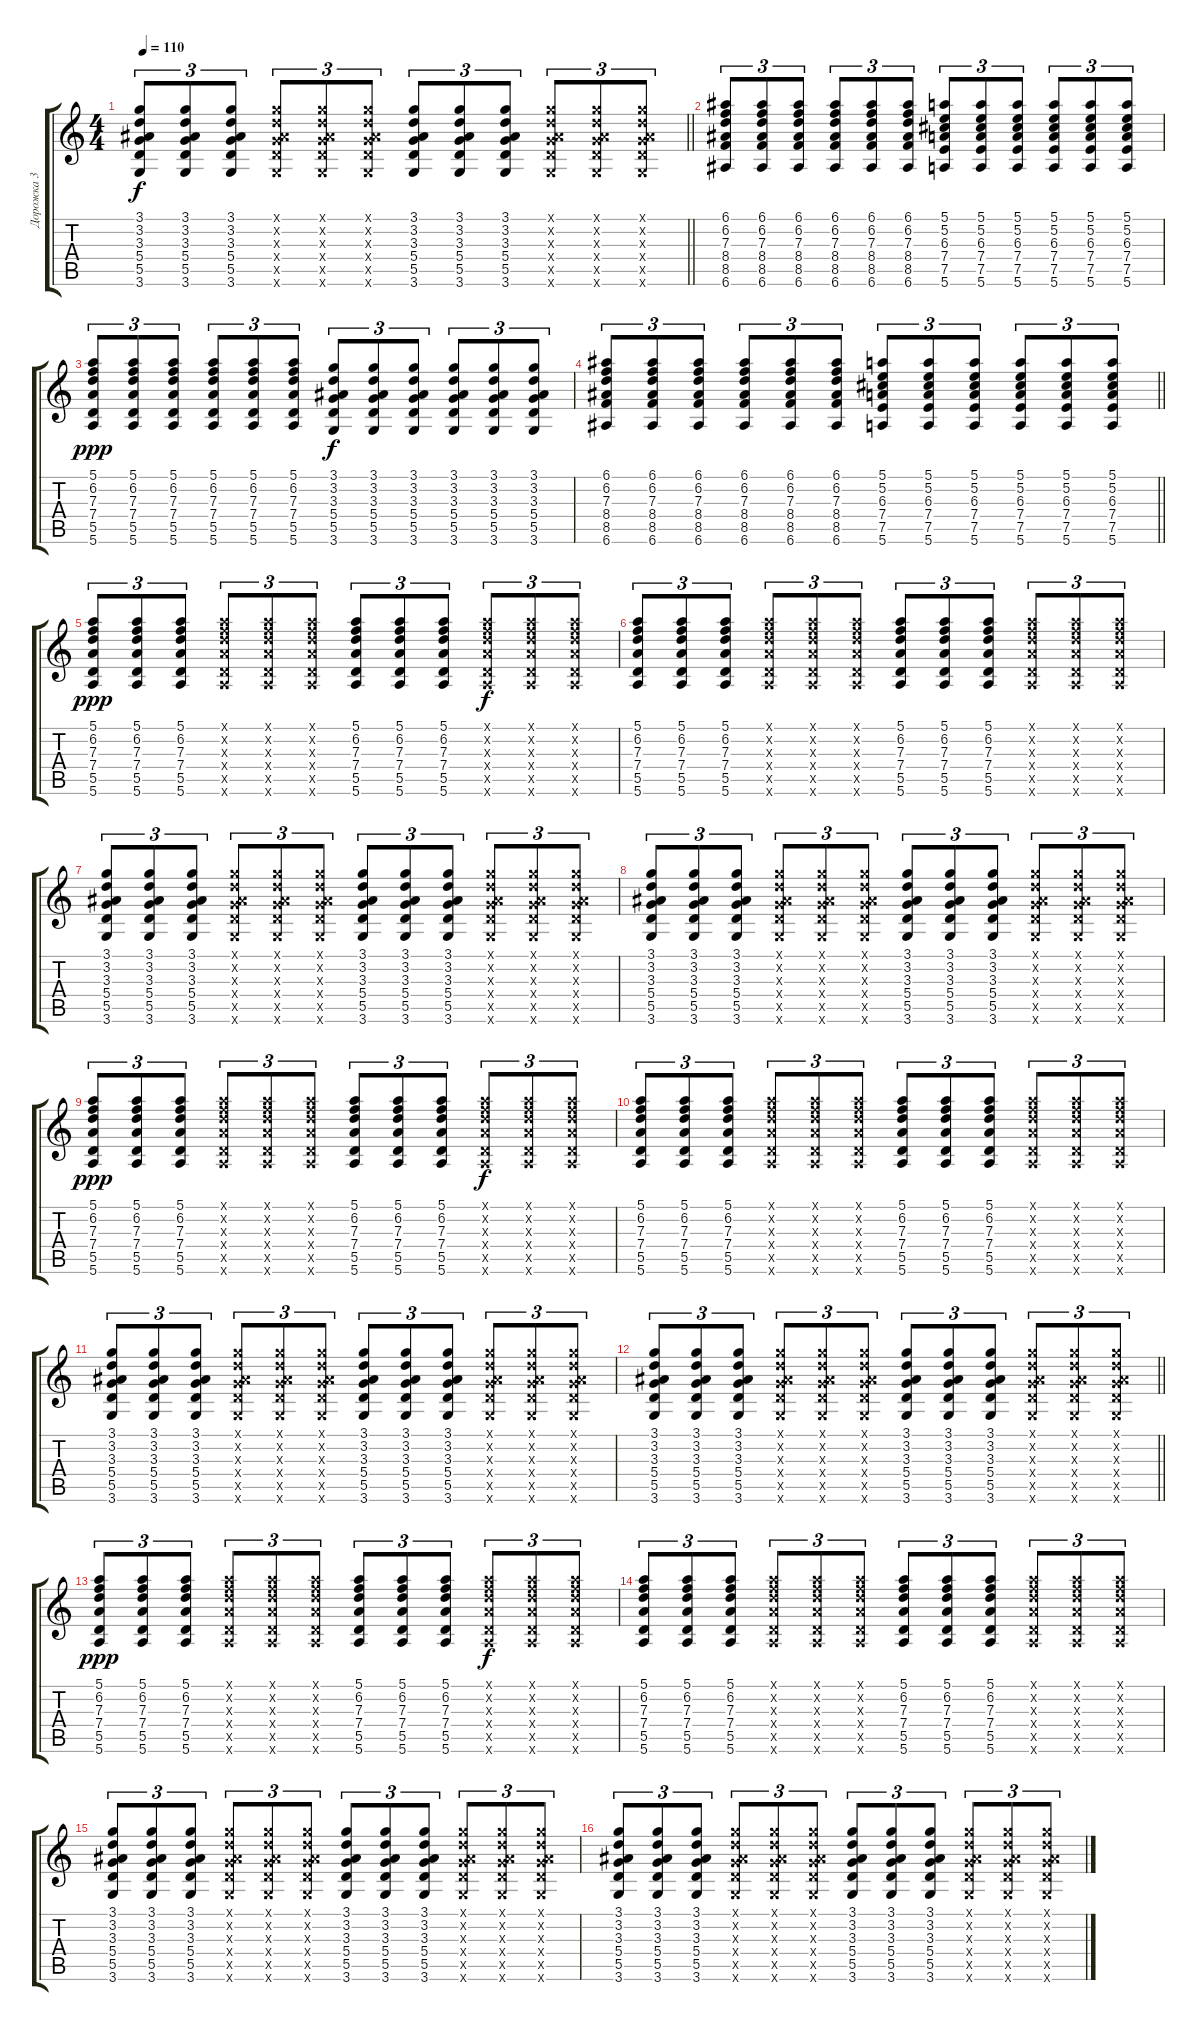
\track ("Дорожка 3" "Дорожка 3") {instrument acousticguitarnylon}
\staff {score tabs}
\tuning (E4 B3 G3 D3 A2 E2) {hide}
\ts (4 4)
\tempo 110
\clef g2
\barLineRight lightlight
\ks c
(3.1 3.2 3.3 5.4 5.5 3.6).8{tu (3 2) dy f} (3.1 3.2 3.3 5.4 5.5 3.6).8{tu (3 2)} (3.1 3.2 3.3 5.4 5.5 3.6).8{tu (3 2)} (3.1{x} 3.2{x} 3.3{x} 5.4{x} 5.5{x} 3.6{x}).8{tu (3 2)} (3.1{x} 3.2{x} 3.3{x} 5.4{x} 5.5{x} 3.6{x}).8{tu (3 2)} (3.1{x} 3.2{x} 3.3{x} 5.4{x} 5.5{x} 3.6{x}).8{tu (3 2)} (3.1 3.2 3.3 5.4 5.5 3.6).8{tu (3 2)} (3.1 3.2 3.3 5.4 5.5 3.6).8{tu (3 2)} (3.1 3.2 3.3 5.4 5.5 3.6).8{tu (3 2)} (3.1{x} 3.2{x} 3.3{x} 5.4{x} 5.5{x} 3.6{x}).8{tu (3 2)} (3.1{x} 3.2{x} 3.3{x} 5.4{x} 5.5{x} 3.6{x}).8{tu (3 2)} (3.1{x} 3.2{x} 3.3{x} 5.4{x} 5.5{x} 3.6{x}).8{tu (3 2)} |
(6.1 6.2 7.3 8.4 8.5 6.6).8{tu (3 2)} (6.1 6.2 7.3 8.4 8.5 6.6).8{tu (3 2)} (6.1 6.2 7.3 8.4 8.5 6.6).8{tu (3 2)} (6.1 6.2 7.3 8.4 8.5 6.6).8{tu (3 2)} (6.1 6.2 7.3 8.4 8.5 6.6).8{tu (3 2)} (6.1 6.2 7.3 8.4 8.5 6.6).8{tu (3 2)} (5.1 5.2 6.3 7.4 7.5 5.6).8{tu (3 2)} (5.1 5.2 6.3 7.4 7.5 5.6).8{tu (3 2)} (5.1 5.2 6.3 7.4 7.5 5.6).8{tu (3 2)} (5.1 5.2 6.3 7.4 7.5 5.6).8{tu (3 2)} (5.1 5.2 6.3 7.4 7.5 5.6).8{tu (3 2)} (5.1 5.2 6.3 7.4 7.5 5.6).8{tu (3 2)} |
(5.1 6.2 7.3 7.4 5.5 5.6).8{tu (3 2) dy ppp} (5.1 6.2 7.3 7.4 5.5 5.6).8{tu (3 2)} (5.1 6.2 7.3 7.4 5.5 5.6).8{tu (3 2)} (5.1 6.2 7.3 7.4 5.5 5.6).8{tu (3 2)} (5.1 6.2 7.3 7.4 5.5 5.6).8{tu (3 2)} (5.1 6.2 7.3 7.4 5.5 5.6).8{tu (3 2)} (3.1 3.2 3.3 5.4 5.5 3.6).8{tu (3 2) dy f} (3.1 3.2 3.3 5.4 5.5 3.6).8{tu (3 2)} (3.1 3.2 3.3 5.4 5.5 3.6).8{tu (3 2)} (3.1 3.2 3.3 5.4 5.5 3.6).8{tu (3 2)} (3.1 3.2 3.3 5.4 5.5 3.6).8{tu (3 2)} (3.1 3.2 3.3 5.4 5.5 3.6).8{tu (3 2)} |
\barLineRight lightlight
(6.1 6.2 7.3 8.4 8.5 6.6).8{tu (3 2)} (6.1 6.2 7.3 8.4 8.5 6.6).8{tu (3 2)} (6.1 6.2 7.3 8.4 8.5 6.6).8{tu (3 2)} (6.1 6.2 7.3 8.4 8.5 6.6).8{tu (3 2)} (6.1 6.2 7.3 8.4 8.5 6.6).8{tu (3 2)} (6.1 6.2 7.3 8.4 8.5 6.6).8{tu (3 2)} (5.1 5.2 6.3 7.4 7.5 5.6).8{tu (3 2)} (5.1 5.2 6.3 7.4 7.5 5.6).8{tu (3 2)} (5.1 5.2 6.3 7.4 7.5 5.6).8{tu (3 2)} (5.1 5.2 6.3 7.4 7.5 5.6).8{tu (3 2)} (5.1 5.2 6.3 7.4 7.5 5.6).8{tu (3 2)} (5.1 5.2 6.3 7.4 7.5 5.6).8{tu (3 2)} |
(5.1 6.2 7.3 7.4 5.5 5.6).8{tu (3 2) dy ppp} (5.1 6.2 7.3 7.4 5.5 5.6).8{tu (3 2)} (5.1 6.2 7.3 7.4 5.5 5.6).8{tu (3 2)} (5.1{x} 6.2{x} 7.3{x} 7.4{x} 5.5{x} 5.6{x}).8{tu (3 2)} (5.1{x} 6.2{x} 7.3{x} 7.4{x} 5.5{x} 5.6{x}).8{tu (3 2)} (5.1{x} 6.2{x} 7.3{x} 7.4{x} 5.5{x} 5.6{x}).8{tu (3 2)} (5.1 6.2 7.3 7.4 5.5 5.6).8{tu (3 2)} (5.1 6.2 7.3 7.4 5.5 5.6).8{tu (3 2)} (5.1 6.2 7.3 7.4 5.5 5.6).8{tu (3 2)} (5.1{x} 6.2{x} 7.3{x} 7.4{x} 5.5{x} 5.6{x}).8{tu (3 2) dy f} (5.1{x} 6.2{x} 7.3{x} 7.4{x} 5.5{x} 5.6{x}).8{tu (3 2)} (5.1{x} 6.2{x} 7.3{x} 7.4{x} 5.5{x} 5.6{x}).8{tu (3 2)} |
(5.1 6.2 7.3 7.4 5.5 5.6).8{tu (3 2)} (5.1 6.2 7.3 7.4 5.5 5.6).8{tu (3 2)} (5.1 6.2 7.3 7.4 5.5 5.6).8{tu (3 2)} (5.1{x} 6.2{x} 7.3{x} 7.4{x} 5.5{x} 5.6{x}).8{tu (3 2)} (5.1{x} 6.2{x} 7.3{x} 7.4{x} 5.5{x} 5.6{x}).8{tu (3 2)} (5.1{x} 6.2{x} 7.3{x} 7.4{x} 5.5{x} 5.6{x}).8{tu (3 2)} (5.1 6.2 7.3 7.4 5.5 5.6).8{tu (3 2)} (5.1 6.2 7.3 7.4 5.5 5.6).8{tu (3 2)} (5.1 6.2 7.3 7.4 5.5 5.6).8{tu (3 2)} (5.1{x} 6.2{x} 7.3{x} 7.4{x} 5.5{x} 5.6{x}).8{tu (3 2)} (5.1{x} 6.2{x} 7.3{x} 7.4{x} 5.5{x} 5.6{x}).8{tu (3 2)} (5.1{x} 6.2{x} 7.3{x} 7.4{x} 5.5{x} 5.6{x}).8{tu (3 2)} |
(3.1 3.2 3.3 5.4 5.5 3.6).8{tu (3 2)} (3.1 3.2 3.3 5.4 5.5 3.6).8{tu (3 2)} (3.1 3.2 3.3 5.4 5.5 3.6).8{tu (3 2)} (3.1{x} 3.2{x} 3.3{x} 5.4{x} 5.5{x} 3.6{x}).8{tu (3 2)} (3.1{x} 3.2{x} 3.3{x} 5.4{x} 5.5{x} 3.6{x}).8{tu (3 2)} (3.1{x} 3.2{x} 3.3{x} 5.4{x} 5.5{x} 3.6{x}).8{tu (3 2)} (3.1 3.2 3.3 5.4 5.5 3.6).8{tu (3 2)} (3.1 3.2 3.3 5.4 5.5 3.6).8{tu (3 2)} (3.1 3.2 3.3 5.4 5.5 3.6).8{tu (3 2)} (3.1{x} 3.2{x} 3.3{x} 5.4{x} 5.5{x} 3.6{x}).8{tu (3 2)} (3.1{x} 3.2{x} 3.3{x} 5.4{x} 5.5{x} 3.6{x}).8{tu (3 2)} (3.1{x} 3.2{x} 3.3{x} 5.4{x} 5.5{x} 3.6{x}).8{tu (3 2)} |
(3.1 3.2 3.3 5.4 5.5 3.6).8{tu (3 2)} (3.1 3.2 3.3 5.4 5.5 3.6).8{tu (3 2)} (3.1 3.2 3.3 5.4 5.5 3.6).8{tu (3 2)} (3.1{x} 3.2{x} 3.3{x} 5.4{x} 5.5{x} 3.6{x}).8{tu (3 2)} (3.1{x} 3.2{x} 3.3{x} 5.4{x} 5.5{x} 3.6{x}).8{tu (3 2)} (3.1{x} 3.2{x} 3.3{x} 5.4{x} 5.5{x} 3.6{x}).8{tu (3 2)} (3.1 3.2 3.3 5.4 5.5 3.6).8{tu (3 2)} (3.1 3.2 3.3 5.4 5.5 3.6).8{tu (3 2)} (3.1 3.2 3.3 5.4 5.5 3.6).8{tu (3 2)} (3.1{x} 3.2{x} 3.3{x} 5.4{x} 5.5{x} 3.6{x}).8{tu (3 2)} (3.1{x} 3.2{x} 3.3{x} 5.4{x} 5.5{x} 3.6{x}).8{tu (3 2)} (3.1{x} 3.2{x} 3.3{x} 5.4{x} 5.5{x} 3.6{x}).8{tu (3 2)} |
(5.1 6.2 7.3 7.4 5.5 5.6).8{tu (3 2) dy ppp} (5.1 6.2 7.3 7.4 5.5 5.6).8{tu (3 2)} (5.1 6.2 7.3 7.4 5.5 5.6).8{tu (3 2)} (5.1{x} 6.2{x} 7.3{x} 7.4{x} 5.5{x} 5.6{x}).8{tu (3 2)} (5.1{x} 6.2{x} 7.3{x} 7.4{x} 5.5{x} 5.6{x}).8{tu (3 2)} (5.1{x} 6.2{x} 7.3{x} 7.4{x} 5.5{x} 5.6{x}).8{tu (3 2)} (5.1 6.2 7.3 7.4 5.5 5.6).8{tu (3 2)} (5.1 6.2 7.3 7.4 5.5 5.6).8{tu (3 2)} (5.1 6.2 7.3 7.4 5.5 5.6).8{tu (3 2)} (5.1{x} 6.2{x} 7.3{x} 7.4{x} 5.5{x} 5.6{x}).8{tu (3 2) dy f} (5.1{x} 6.2{x} 7.3{x} 7.4{x} 5.5{x} 5.6{x}).8{tu (3 2)} (5.1{x} 6.2{x} 7.3{x} 7.4{x} 5.5{x} 5.6{x}).8{tu (3 2)} |
(5.1 6.2 7.3 7.4 5.5 5.6).8{tu (3 2)} (5.1 6.2 7.3 7.4 5.5 5.6).8{tu (3 2)} (5.1 6.2 7.3 7.4 5.5 5.6).8{tu (3 2)} (5.1{x} 6.2{x} 7.3{x} 7.4{x} 5.5{x} 5.6{x}).8{tu (3 2)} (5.1{x} 6.2{x} 7.3{x} 7.4{x} 5.5{x} 5.6{x}).8{tu (3 2)} (5.1{x} 6.2{x} 7.3{x} 7.4{x} 5.5{x} 5.6{x}).8{tu (3 2)} (5.1 6.2 7.3 7.4 5.5 5.6).8{tu (3 2)} (5.1 6.2 7.3 7.4 5.5 5.6).8{tu (3 2)} (5.1 6.2 7.3 7.4 5.5 5.6).8{tu (3 2)} (5.1{x} 6.2{x} 7.3{x} 7.4{x} 5.5{x} 5.6{x}).8{tu (3 2)} (5.1{x} 6.2{x} 7.3{x} 7.4{x} 5.5{x} 5.6{x}).8{tu (3 2)} (5.1{x} 6.2{x} 7.3{x} 7.4{x} 5.5{x} 5.6{x}).8{tu (3 2)} |
(3.1 3.2 3.3 5.4 5.5 3.6).8{tu (3 2)} (3.1 3.2 3.3 5.4 5.5 3.6).8{tu (3 2)} (3.1 3.2 3.3 5.4 5.5 3.6).8{tu (3 2)} (3.1{x} 3.2{x} 3.3{x} 5.4{x} 5.5{x} 3.6{x}).8{tu (3 2)} (3.1{x} 3.2{x} 3.3{x} 5.4{x} 5.5{x} 3.6{x}).8{tu (3 2)} (3.1{x} 3.2{x} 3.3{x} 5.4{x} 5.5{x} 3.6{x}).8{tu (3 2)} (3.1 3.2 3.3 5.4 5.5 3.6).8{tu (3 2)} (3.1 3.2 3.3 5.4 5.5 3.6).8{tu (3 2)} (3.1 3.2 3.3 5.4 5.5 3.6).8{tu (3 2)} (3.1{x} 3.2{x} 3.3{x} 5.4{x} 5.5{x} 3.6{x}).8{tu (3 2)} (3.1{x} 3.2{x} 3.3{x} 5.4{x} 5.5{x} 3.6{x}).8{tu (3 2)} (3.1{x} 3.2{x} 3.3{x} 5.4{x} 5.5{x} 3.6{x}).8{tu (3 2)} |
\barLineRight lightlight
(3.1 3.2 3.3 5.4 5.5 3.6).8{tu (3 2)} (3.1 3.2 3.3 5.4 5.5 3.6).8{tu (3 2)} (3.1 3.2 3.3 5.4 5.5 3.6).8{tu (3 2)} (3.1{x} 3.2{x} 3.3{x} 5.4{x} 5.5{x} 3.6{x}).8{tu (3 2)} (3.1{x} 3.2{x} 3.3{x} 5.4{x} 5.5{x} 3.6{x}).8{tu (3 2)} (3.1{x} 3.2{x} 3.3{x} 5.4{x} 5.5{x} 3.6{x}).8{tu (3 2)} (3.1 3.2 3.3 5.4 5.5 3.6).8{tu (3 2)} (3.1 3.2 3.3 5.4 5.5 3.6).8{tu (3 2)} (3.1 3.2 3.3 5.4 5.5 3.6).8{tu (3 2)} (3.1{x} 3.2{x} 3.3{x} 5.4{x} 5.5{x} 3.6{x}).8{tu (3 2)} (3.1{x} 3.2{x} 3.3{x} 5.4{x} 5.5{x} 3.6{x}).8{tu (3 2)} (3.1{x} 3.2{x} 3.3{x} 5.4{x} 5.5{x} 3.6{x}).8{tu (3 2)} |
(5.1 6.2 7.3 7.4 5.5 5.6).8{tu (3 2) dy ppp} (5.1 6.2 7.3 7.4 5.5 5.6).8{tu (3 2)} (5.1 6.2 7.3 7.4 5.5 5.6).8{tu (3 2)} (5.1{x} 6.2{x} 7.3{x} 7.4{x} 5.5{x} 5.6{x}).8{tu (3 2)} (5.1{x} 6.2{x} 7.3{x} 7.4{x} 5.5{x} 5.6{x}).8{tu (3 2)} (5.1{x} 6.2{x} 7.3{x} 7.4{x} 5.5{x} 5.6{x}).8{tu (3 2)} (5.1 6.2 7.3 7.4 5.5 5.6).8{tu (3 2)} (5.1 6.2 7.3 7.4 5.5 5.6).8{tu (3 2)} (5.1 6.2 7.3 7.4 5.5 5.6).8{tu (3 2)} (5.1{x} 6.2{x} 7.3{x} 7.4{x} 5.5{x} 5.6{x}).8{tu (3 2) dy f} (5.1{x} 6.2{x} 7.3{x} 7.4{x} 5.5{x} 5.6{x}).8{tu (3 2)} (5.1{x} 6.2{x} 7.3{x} 7.4{x} 5.5{x} 5.6{x}).8{tu (3 2)} |
(5.1 6.2 7.3 7.4 5.5 5.6).8{tu (3 2)} (5.1 6.2 7.3 7.4 5.5 5.6).8{tu (3 2)} (5.1 6.2 7.3 7.4 5.5 5.6).8{tu (3 2)} (5.1{x} 6.2{x} 7.3{x} 7.4{x} 5.5{x} 5.6{x}).8{tu (3 2)} (5.1{x} 6.2{x} 7.3{x} 7.4{x} 5.5{x} 5.6{x}).8{tu (3 2)} (5.1{x} 6.2{x} 7.3{x} 7.4{x} 5.5{x} 5.6{x}).8{tu (3 2)} (5.1 6.2 7.3 7.4 5.5 5.6).8{tu (3 2)} (5.1 6.2 7.3 7.4 5.5 5.6).8{tu (3 2)} (5.1 6.2 7.3 7.4 5.5 5.6).8{tu (3 2)} (5.1{x} 6.2{x} 7.3{x} 7.4{x} 5.5{x} 5.6{x}).8{tu (3 2)} (5.1{x} 6.2{x} 7.3{x} 7.4{x} 5.5{x} 5.6{x}).8{tu (3 2)} (5.1{x} 6.2{x} 7.3{x} 7.4{x} 5.5{x} 5.6{x}).8{tu (3 2)} |
(3.1 3.2 3.3 5.4 5.5 3.6).8{tu (3 2)} (3.1 3.2 3.3 5.4 5.5 3.6).8{tu (3 2)} (3.1 3.2 3.3 5.4 5.5 3.6).8{tu (3 2)} (3.1{x} 3.2{x} 3.3{x} 5.4{x} 5.5{x} 3.6{x}).8{tu (3 2)} (3.1{x} 3.2{x} 3.3{x} 5.4{x} 5.5{x} 3.6{x}).8{tu (3 2)} (3.1{x} 3.2{x} 3.3{x} 5.4{x} 5.5{x} 3.6{x}).8{tu (3 2)} (3.1 3.2 3.3 5.4 5.5 3.6).8{tu (3 2)} (3.1 3.2 3.3 5.4 5.5 3.6).8{tu (3 2)} (3.1 3.2 3.3 5.4 5.5 3.6).8{tu (3 2)} (3.1{x} 3.2{x} 3.3{x} 5.4{x} 5.5{x} 3.6{x}).8{tu (3 2)} (3.1{x} 3.2{x} 3.3{x} 5.4{x} 5.5{x} 3.6{x}).8{tu (3 2)} (3.1{x} 3.2{x} 3.3{x} 5.4{x} 5.5{x} 3.6{x}).8{tu (3 2)} |
(3.1 3.2 3.3 5.4 5.5 3.6).8{tu (3 2)} (3.1 3.2 3.3 5.4 5.5 3.6).8{tu (3 2)} (3.1 3.2 3.3 5.4 5.5 3.6).8{tu (3 2)} (3.1{x} 3.2{x} 3.3{x} 5.4{x} 5.5{x} 3.6{x}).8{tu (3 2)} (3.1{x} 3.2{x} 3.3{x} 5.4{x} 5.5{x} 3.6{x}).8{tu (3 2)} (3.1{x} 3.2{x} 3.3{x} 5.4{x} 5.5{x} 3.6{x}).8{tu (3 2)} (3.1 3.2 3.3 5.4 5.5 3.6).8{tu (3 2)} (3.1 3.2 3.3 5.4 5.5 3.6).8{tu (3 2)} (3.1 3.2 3.3 5.4 5.5 3.6).8{tu (3 2)} (3.1{x} 3.2{x} 3.3{x} 5.4{x} 5.5{x} 3.6{x}).8{tu (3 2)} (3.1{x} 3.2{x} 3.3{x} 5.4{x} 5.5{x} 3.6{x}).8{tu (3 2)} (3.1{x} 3.2{x} 3.3{x} 5.4{x} 5.5{x} 3.6{x}).8{tu (3 2)}
